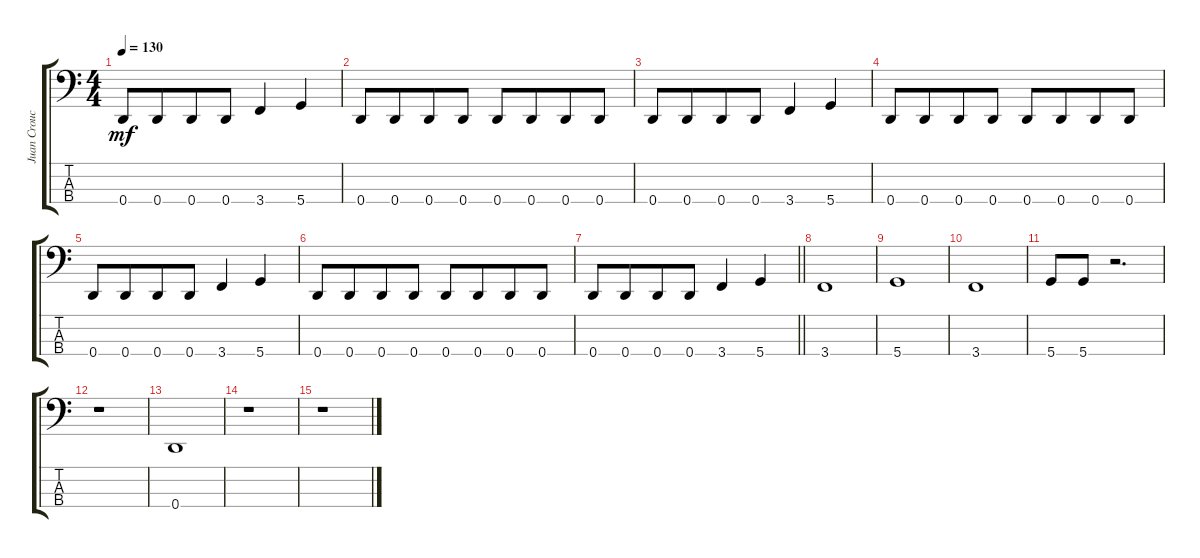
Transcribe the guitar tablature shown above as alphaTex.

\track ("Juan Crouchier - Bass" "Juan Crouc") {instrument electricbassfinger}
\staff {score tabs}
\tuning (G2 D2 A1 D1) {hide}
\ts (4 4)
\tempo 130
\clef f4
\ks c
0.4.8{dy mf} 0.4.8{beam merge} 0.4.8 0.4.8 3.4.4 5.4.4 |
0.4.8 0.4.8{beam merge} 0.4.8 0.4.8 0.4.8 0.4.8{beam merge} 0.4.8 0.4.8 |
0.4.8 0.4.8{beam merge} 0.4.8 0.4.8 3.4.4 5.4.4 |
0.4.8 0.4.8{beam merge} 0.4.8 0.4.8 0.4.8 0.4.8{beam merge} 0.4.8 0.4.8 |
0.4.8 0.4.8{beam merge} 0.4.8 0.4.8 3.4.4 5.4.4 |
0.4.8 0.4.8{beam merge} 0.4.8 0.4.8 0.4.8 0.4.8{beam merge} 0.4.8 0.4.8 |
\barLineRight lightlight
0.4.8 0.4.8{beam merge} 0.4.8 0.4.8 3.4.4 5.4.4 |
3.4.1 |
5.4.1 |
3.4.1 |
5.4.8 5.4.8 r.2{d} |
r.1 |
0.4.1 |
r.1 |
r.1
